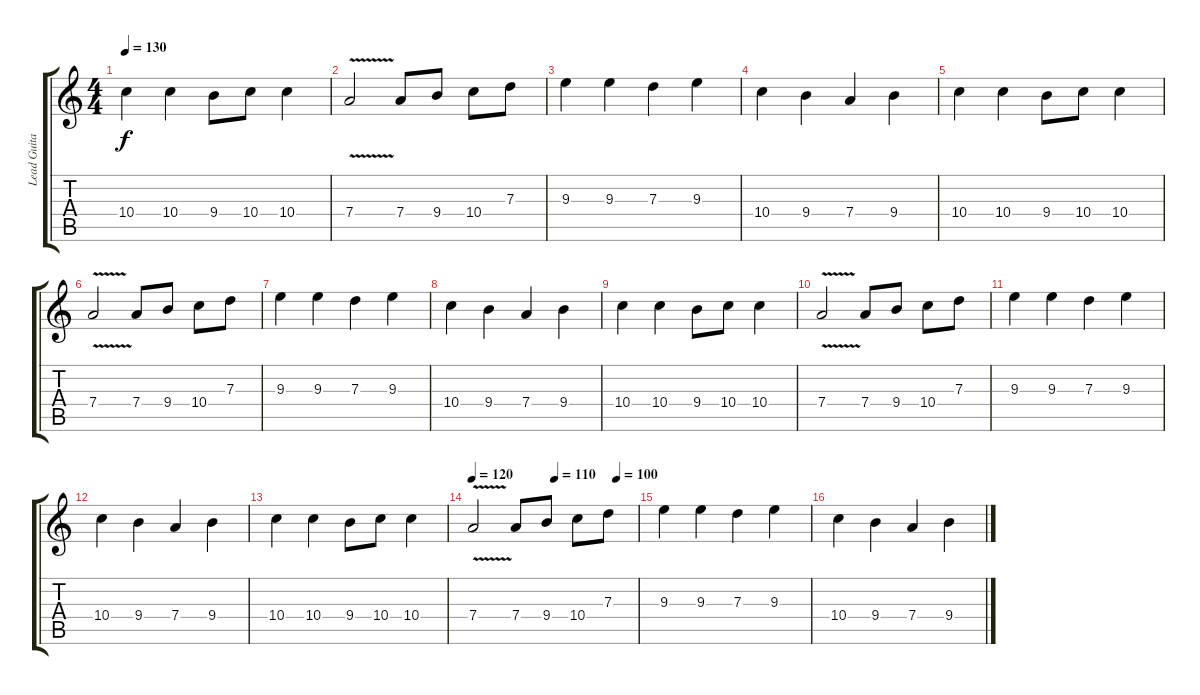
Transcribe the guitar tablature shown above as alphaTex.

\track ("Lead Guitar" "Lead Guita") {instrument distortionguitar}
\staff {score tabs}
\tuning (E4 B3 G3 D3 A2 E2) {hide}
\ts (4 4)
\tempo 130
\clef g2
\ks c
10.4.4{dy f} 10.4.4 9.4.8 10.4.8 10.4.4 |
7.4{v}.2 7.4.8 9.4.8 10.4.8 7.3.8 |
9.3.4 9.3.4 7.3.4 9.3.4 |
10.4.4 9.4.4 7.4.4 9.4.4 |
10.4.4 10.4.4 9.4.8 10.4.8 10.4.4 |
7.4{v}.2 7.4.8 9.4.8 10.4.8 7.3.8 |
9.3.4 9.3.4 7.3.4 9.3.4 |
10.4.4 9.4.4 7.4.4 9.4.4 |
10.4.4 10.4.4 9.4.8 10.4.8 10.4.4 |
7.4{v}.2 7.4.8 9.4.8 10.4.8 7.3.8 |
9.3.4 9.3.4 7.3.4 9.3.4 |
10.4.4 9.4.4 7.4.4 9.4.4 |
10.4.4 10.4.4 9.4.8 10.4.8 10.4.4 |
\tempo 120
\tempo (110 0.5)
\tempo (100 0.875)
7.4{v}.2 7.4.8 9.4.8 10.4.8 7.3.8 |
9.3.4 9.3.4 7.3.4 9.3.4 |
10.4.4 9.4.4 7.4.4 9.4.4
